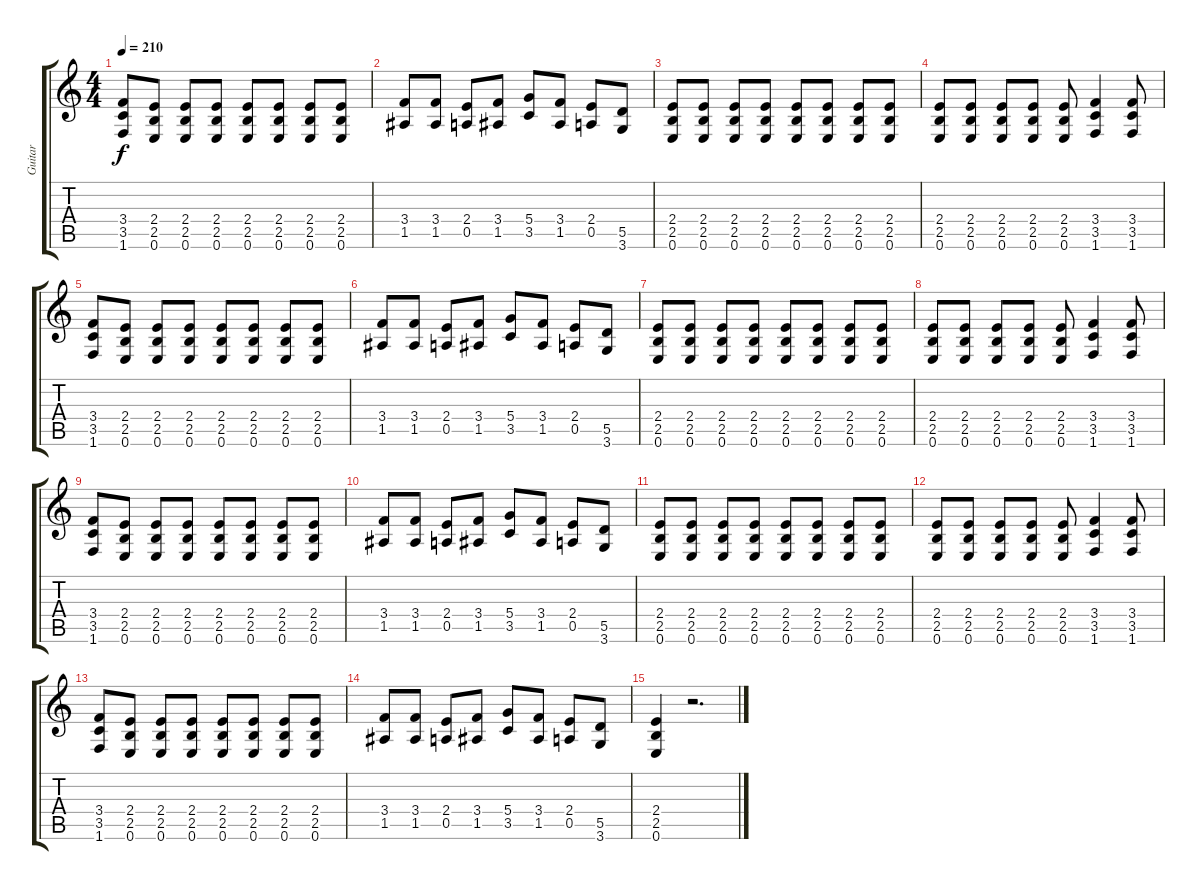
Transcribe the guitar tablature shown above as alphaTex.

\track ("Guitar" "Guitar") {instrument distortionguitar}
\staff {score tabs}
\tuning (E4 B3 G3 D3 A2 E2) {hide}
\ts (4 4)
\tempo 210
\clef g2
\ks c
(3.4 3.5 1.6).8{dy f} (2.4 2.5 0.6).8 (2.4 2.5 0.6).8 (2.4 2.5 0.6).8 (2.4 2.5 0.6).8 (2.4 2.5 0.6).8 (2.4 2.5 0.6).8 (2.4 2.5 0.6).8 |
(3.4 1.5).8 (3.4 1.5).8 (2.4 0.5).8 (3.4 1.5).8 (5.4 3.5).8 (3.4 1.5).8 (2.4 0.5).8 (5.5 3.6).8 |
(2.4 2.5 0.6).8 (2.4 2.5 0.6).8 (2.4 2.5 0.6).8 (2.4 2.5 0.6).8 (2.4 2.5 0.6).8 (2.4 2.5 0.6).8 (2.4 2.5 0.6).8 (2.4 2.5 0.6).8 |
(2.4 2.5 0.6).8 (2.4 2.5 0.6).8 (2.4 2.5 0.6).8 (2.4 2.5 0.6).8 (2.4 2.5 0.6).8 (3.4 3.5 1.6).4 (3.4 3.5 1.6).8 |
(3.4 3.5 1.6).8 (2.4 2.5 0.6).8 (2.4 2.5 0.6).8 (2.4 2.5 0.6).8 (2.4 2.5 0.6).8 (2.4 2.5 0.6).8 (2.4 2.5 0.6).8 (2.4 2.5 0.6).8 |
(3.4 1.5).8 (3.4 1.5).8 (2.4 0.5).8 (3.4 1.5).8 (5.4 3.5).8 (3.4 1.5).8 (2.4 0.5).8 (5.5 3.6).8 |
(2.4 2.5 0.6).8 (2.4 2.5 0.6).8 (2.4 2.5 0.6).8 (2.4 2.5 0.6).8 (2.4 2.5 0.6).8 (2.4 2.5 0.6).8 (2.4 2.5 0.6).8 (2.4 2.5 0.6).8 |
(2.4 2.5 0.6).8 (2.4 2.5 0.6).8 (2.4 2.5 0.6).8 (2.4 2.5 0.6).8 (2.4 2.5 0.6).8 (3.4 3.5 1.6).4 (3.4 3.5 1.6).8 |
(3.4 3.5 1.6).8 (2.4 2.5 0.6).8 (2.4 2.5 0.6).8 (2.4 2.5 0.6).8 (2.4 2.5 0.6).8 (2.4 2.5 0.6).8 (2.4 2.5 0.6).8 (2.4 2.5 0.6).8 |
(3.4 1.5).8 (3.4 1.5).8 (2.4 0.5).8 (3.4 1.5).8 (5.4 3.5).8 (3.4 1.5).8 (2.4 0.5).8 (5.5 3.6).8 |
(2.4 2.5 0.6).8 (2.4 2.5 0.6).8 (2.4 2.5 0.6).8 (2.4 2.5 0.6).8 (2.4 2.5 0.6).8 (2.4 2.5 0.6).8 (2.4 2.5 0.6).8 (2.4 2.5 0.6).8 |
(2.4 2.5 0.6).8 (2.4 2.5 0.6).8 (2.4 2.5 0.6).8 (2.4 2.5 0.6).8 (2.4 2.5 0.6).8 (3.4 3.5 1.6).4 (3.4 3.5 1.6).8 |
(3.4 3.5 1.6).8 (2.4 2.5 0.6).8 (2.4 2.5 0.6).8 (2.4 2.5 0.6).8 (2.4 2.5 0.6).8 (2.4 2.5 0.6).8 (2.4 2.5 0.6).8 (2.4 2.5 0.6).8 |
(3.4 1.5).8 (3.4 1.5).8 (2.4 0.5).8 (3.4 1.5).8 (5.4 3.5).8 (3.4 1.5).8 (2.4 0.5).8 (5.5 3.6).8 |
(2.4 2.5 0.6).4 r.2{d}
